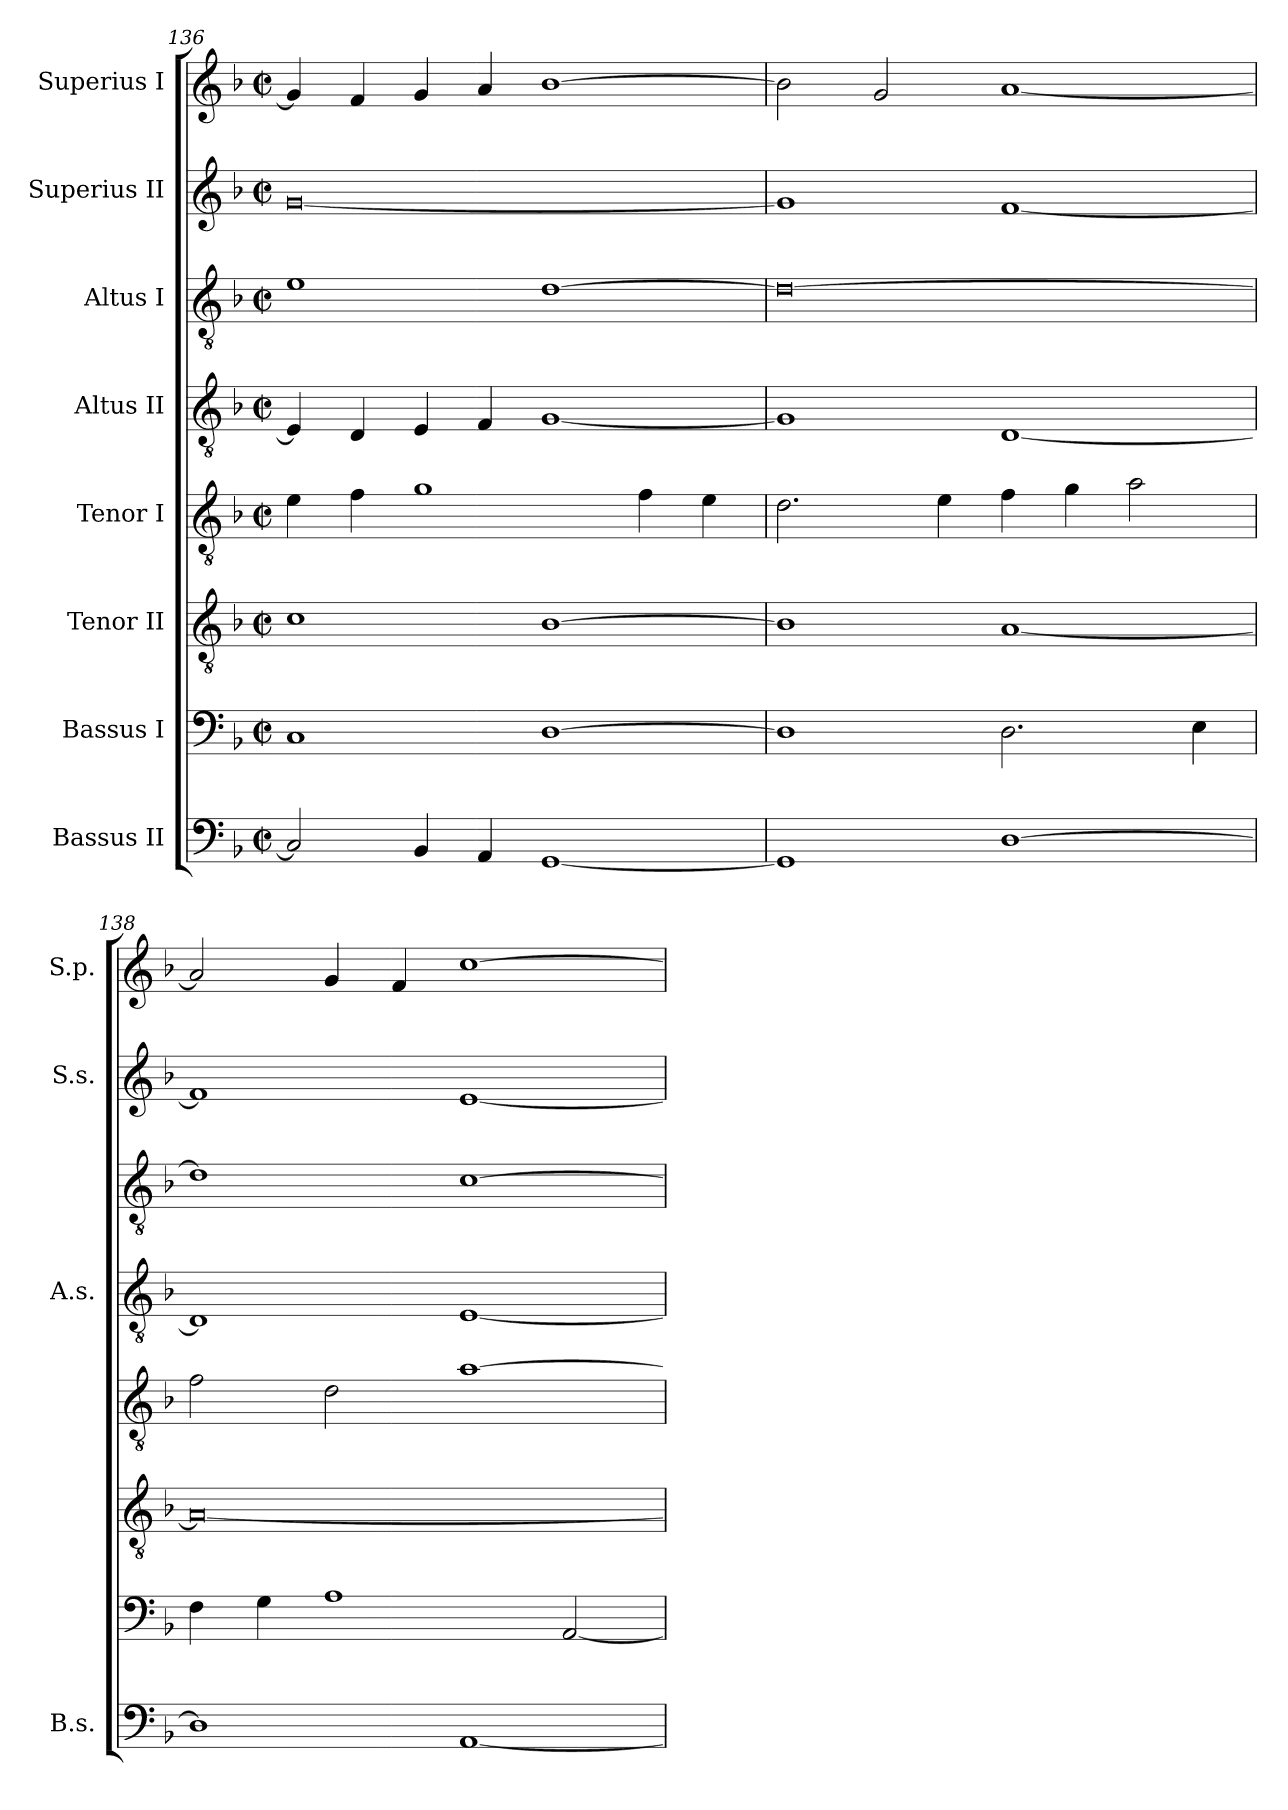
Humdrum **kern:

**kern	**kern	**kern	**kern	**kern	**kern	**kern	**kern
*part8	*part7	*part6	*part5	*part4	*part3	*part2	*part1
*staff8	*staff7	*staff6	*staff5	*staff4	*staff3	*staff2	*staff1
*I"Bassus II	*I"Bassus I	*I"Tenor II	*I"Tenor I	*I"Altus II	*I"Altus I	*I"Superius II	*I"Superius I
*I'B.s.	*	*	*	*I'A.s.	*	*I'S.s.	*I'S.p.
*clefF4	*clefF4	*clefGv2	*clefGv2	*clefGv2	*clefGv2	*clefG2	*clefG2
*	*	*ITrd7c12	*ITrd7c12	*ITrd7c12	*ITrd7c12	*	*
*k[b-]	*k[b-]	*k[b-]	*k[b-]	*k[b-]	*k[b-]	*k[b-]	*k[b-]
*F:	*F:	*F:	*F:	*F:	*F:	*F:	*F:
*M2/2	*M2/2	*M2/2	*M2/2	*M2/2	*M2/2	*M2/2	*M2/2
*met(c|)	*met(c|)	*met(c|)	*met(c|)	*met(c|)	*met(c|)	*met(c|)	*met(c|)
=136	=136	=136	=136	=136	=136	=136	=136
2Ci/]	1Ci	1Ci	4Ei\	4EEi/]	1Ei	[<0gi	4gi/]
.	.	.	4Fi\	4DDi/	.	.	4fi/
4BB-i/	.	.	1Gi	4EEi/	.	.	4gi/
4AAi/	.	.	.	4FFi/	.	.	4ai/
[<1GGi	[>1Di	[>1BB-i	.	[<1GGi	[>1Di	.	[>1b-i
.	.	.	4Fi\	.	.	.	.
.	.	.	4Ei\	.	.	.	.
=137	=137	=137	=137	=137	=137	=137	=137
1GGi]	1Di]	1BB-i]	2.Di\	1GGi]	0Di_>	1gi]	2b-i\]
.	.	.	.	.	.	.	2gi/
.	.	.	4Ei\	.	.	.	.
[>1Di	2.Di\	[<1AAi	4Fi\	[<1DDi	.	[<1fi	[<1ai
.	.	.	4Gi\	.	.	.	.
.	.	.	2Ai\	.	.	.	.
.	4Ei\	.	.	.	.	.	.
=138	=138	=138	=138	=138	=138	=138	=138
1Di]	4Fi\	0AAi_<	2Fi\	1DDi]	1Di]	1fi]	2ai/]
.	4Gi\	.	.	.	.	.	.
.	1Ai	.	2Di\	.	.	.	4gi/
.	.	.	.	.	.	.	4fi/
[<1AAi	.	.	[>1Ai	[<1EEi	[>1Ci	[<1ei	[>1cci
.	[<2AAi/	.	.	.	.	.	.
=	=	=	=	=	=	=	=
*-	*-	*-	*-	*-	*-	*-	*-
